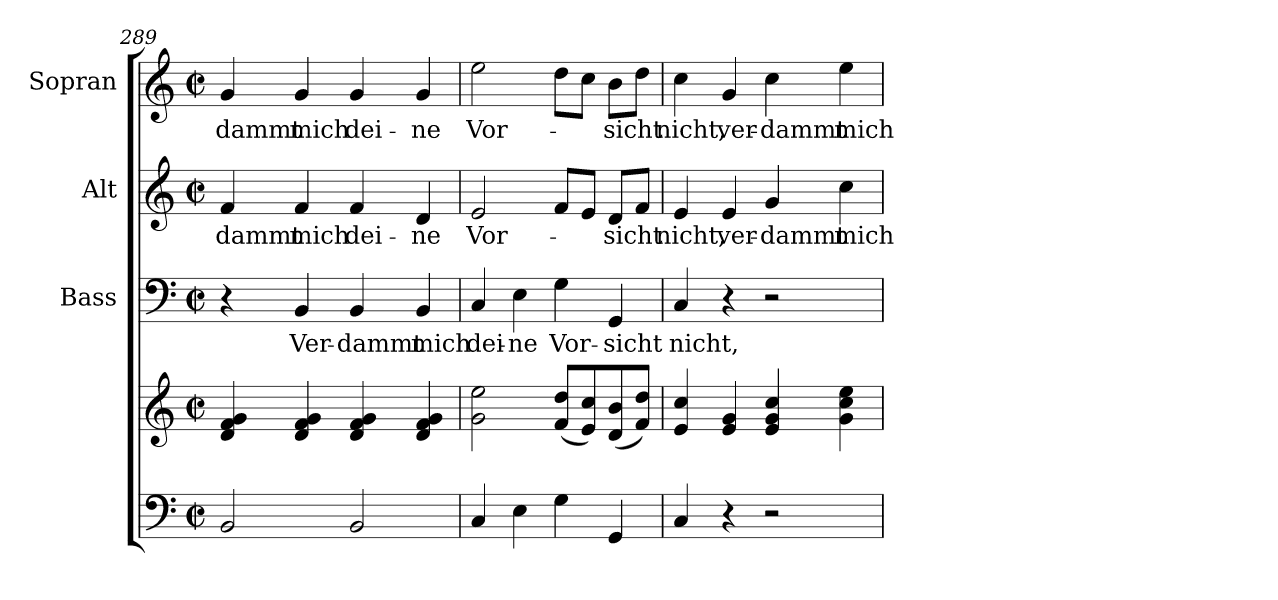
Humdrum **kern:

**kern	**kern	**kern	**text	**kern	**text	**kern	**text
*part4	*part4	*part3	*part3	*part2	*part2	*part1	*part1
*staff5	*staff4	*staff3	*staff3	*staff2	*staff2	*staff1	*staff1
*	*	*I"Bass	*	*I"Alt	*	*I"Sopran	*
*	*	*I'B.	*	*I'A.	*	*I'S.	*
*clefF4	*clefG2	*clefF4	*	*clefG2	*	*clefG2	*
*k[]	*k[]	*k[]	*	*k[]	*	*k[]	*
*C:	*C:	*C:	*	*C:	*	*C:	*
*M2/2	*M2/2	*M2/2	*	*M2/2	*	*M2/2	*
*met(c|)	*met(c|)	*met(c|)	*	*met(c|)	*	*met(c|)	*
=289	=289	=289	=289	=289	=289	=289	=289
!	!	!	!	!	!LO:LY:b	!	!LO:LY:b
2BB/	4d/ 4f/ 4g/	4r	.	4f/	-dammt	4g/	-dammt
!	!	!	!LO:LY:b	!	!LO:LY:b	!	!LO:LY:b
.	4d/ 4f/ 4g/	4BB/	Ver-	4f/	mich	4g/	mich
!	!	!	!LO:LY:b	!	!LO:LY:b	!	!LO:LY:b
2BB/	4d/ 4f/ 4g/	4BB/	-dammt	4f/	dei-	4g/	dei-
!	!	!	!LO:LY:b	!	!LO:LY:b	!	!LO:LY:b
.	4d/ 4f/ 4g/	4BB/	mich	4d/	-ne	4g/	-ne
=290	=290	=290	=290	=290	=290	=290	=290
!	!	!	!LO:LY:b	!	!LO:LY:b	!	!LO:LY:b
4C/	2g\ 2ee\	4C/	dei-	2e/	Vor-	2ee\	Vor-
!	!	!	!LO:LY:b	!	!	!	!
4E\	.	4E\	-ne	.	.	.	.
!	!	!	!LO:LY:b	!	!	!	!
4G\	(<8f/ 8dd/L	4G\	Vor-	8f/L	.	8dd\L	.
.	8e/ 8cc/)	.	.	8e/J	.	8cc\J	.
!	!	!	!LO:LY:b	!	!LO:LY:b	!	!LO:LY:b
4GG/	(<8d/ 8b/	4GG/	-sicht	8d/L	-sicht	8b\L	-sicht
.	8f/ 8dd/J)	.	.	8f/J	.	8dd\J	.
=291	=291	=291	=291	=291	=291	=291	=291
!	!	!	!LO:LY:b	!	!LO:LY:b	!	!LO:LY:b
4C/	4e/ 4cc/	4C/	nicht,	4e/	nicht,	4cc\	nicht,
!	!	!	!	!	!LO:LY:b	!	!LO:LY:b
4r	4e/ 4g/	4r	.	4e/	ver-	4g/	ver-
!	!	!	!	!	!LO:LY:b	!	!LO:LY:b
2r	4e/ 4g/ 4cc/	2r	.	4g/	-dammt	4cc\	-dammt
!	!	!	!	!	!LO:LY:b	!	!LO:LY:b
.	4g\ 4cc\ 4ee\	.	.	4cc\	mich	4ee\	mich
=	=	=	=	=	=	=	=
*-	*-	*-	*-	*-	*-	*-	*-
